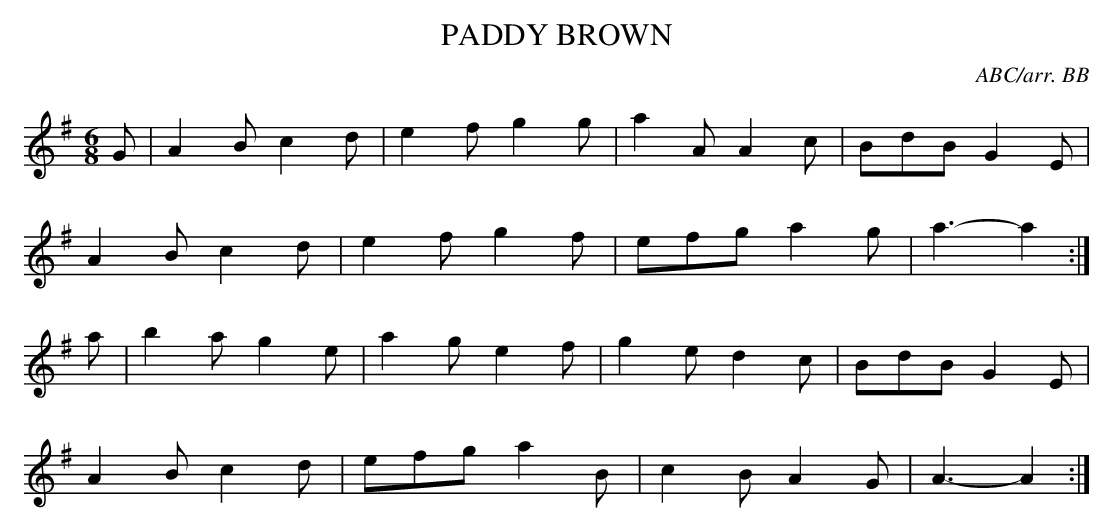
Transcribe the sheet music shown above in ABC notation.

X:1
T:PADDY BROWN
C:ABC/arr. BB
(Petrie's note)".
M:6/8
L:1/8
K:Ador
G|A2B c2d|e2f g2g|a2A A2c|BdB G2E|
A2B c2d|e2f g2f|efg a2g|a3-a2 :|
a|b2a g2e|a2g e2f|g2e d2c|BdB G2E|
A2B c2d|efg a2B|c2B A2G|A3-A2 :|
